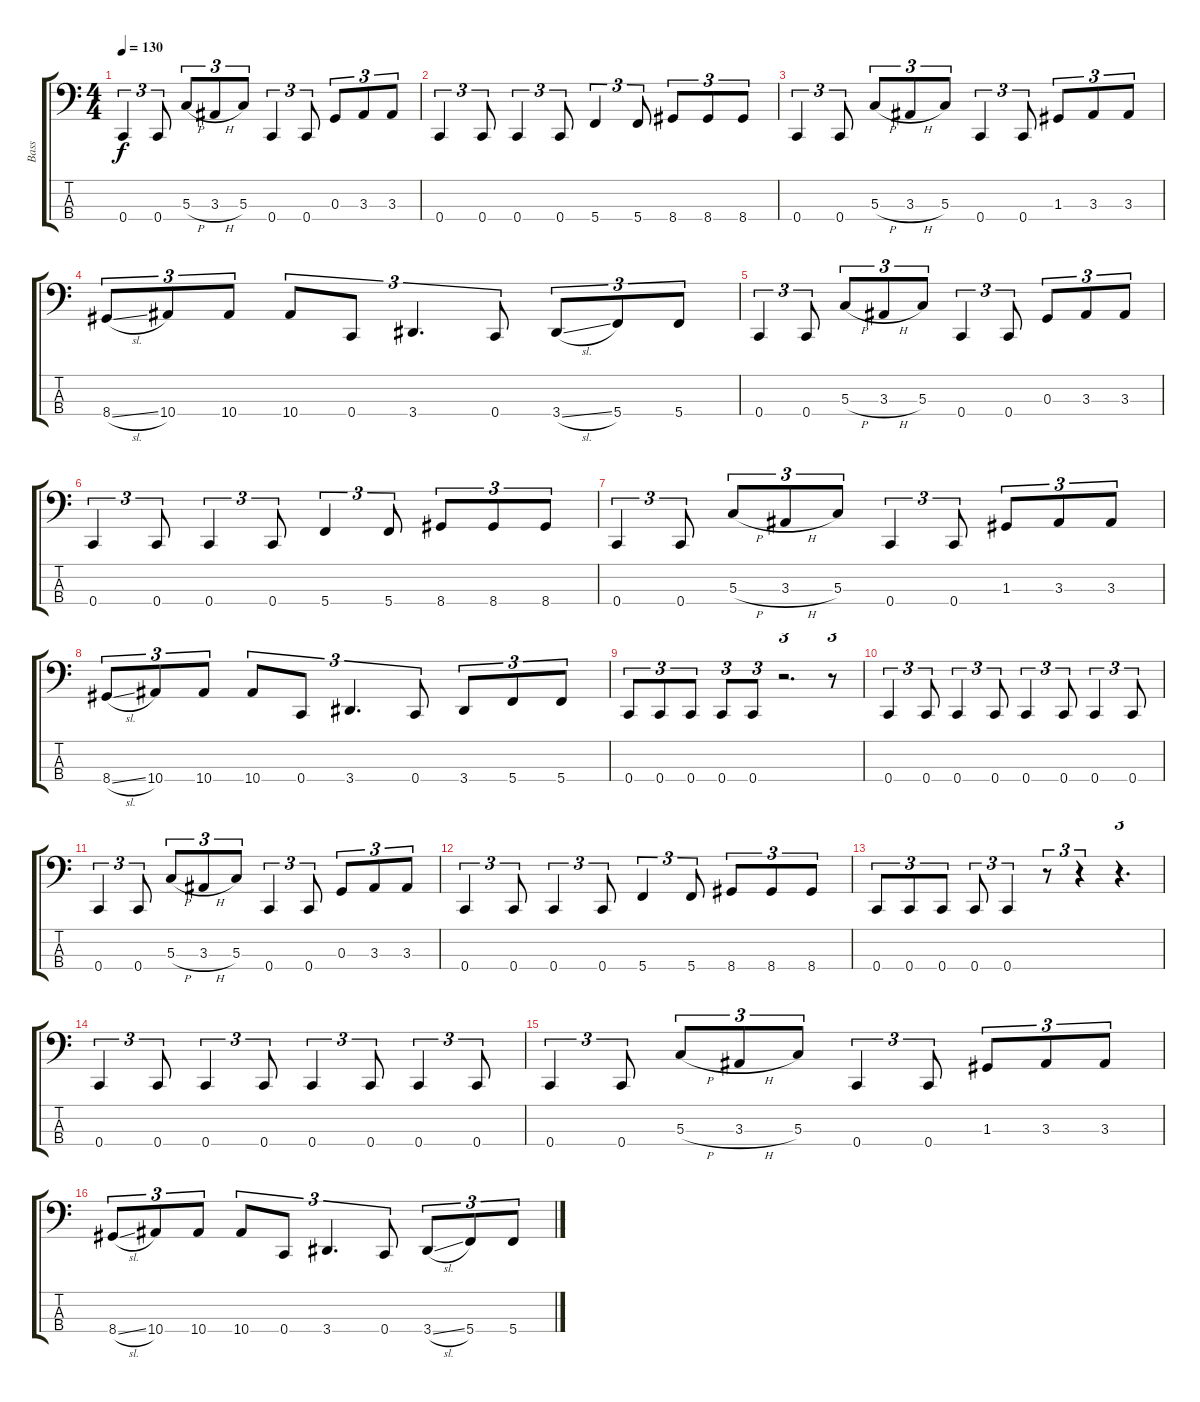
\track ("Bass" "Bass") {instrument electricbasspick}
\staff {score tabs}
\tuning (F2 C2 G1 C1) {hide}
\ts (4 4)
\tempo 130
\clef f4
\ks c
0.4.4{tu (3 2) dy f} 0.4.8{tu (3 2)} 5.3{h}.8{tu (3 2)} 3.3{h}.8{tu (3 2)} 5.3.8{tu (3 2)} 0.4.4{tu (3 2)} 0.4.8{tu (3 2)} 0.3.8{tu (3 2)} 3.3.8{tu (3 2)} 3.3.8{tu (3 2)} |
0.4.4{tu (3 2)} 0.4.8{tu (3 2)} 0.4.4{tu (3 2)} 0.4.8{tu (3 2)} 5.4.4{tu (3 2)} 5.4.8{tu (3 2)} 8.4.8{tu (3 2)} 8.4.8{tu (3 2)} 8.4.8{tu (3 2)} |
0.4.4{tu (3 2)} 0.4.8{tu (3 2)} 5.3{h}.8{tu (3 2)} 3.3{h}.8{tu (3 2)} 5.3.8{tu (3 2)} 0.4.4{tu (3 2)} 0.4.8{tu (3 2)} 1.3.8{tu (3 2)} 3.3.8{tu (3 2)} 3.3.8{tu (3 2)} |
8.4{sl}.8{tu (3 2)} 10.4.8{tu (3 2)} 10.4.8{tu (3 2)} 10.4.8{tu (3 2)} 0.4.8{tu (3 2)} 3.4.4{d tu (3 2)} 0.4.8{tu (3 2)} 3.4{sl}.8{tu (3 2)} 5.4.8{tu (3 2)} 5.4.8{tu (3 2)} |
0.4.4{tu (3 2)} 0.4.8{tu (3 2)} 5.3{h}.8{tu (3 2)} 3.3{h}.8{tu (3 2)} 5.3.8{tu (3 2)} 0.4.4{tu (3 2)} 0.4.8{tu (3 2)} 0.3.8{tu (3 2)} 3.3.8{tu (3 2)} 3.3.8{tu (3 2)} |
0.4.4{tu (3 2)} 0.4.8{tu (3 2)} 0.4.4{tu (3 2)} 0.4.8{tu (3 2)} 5.4.4{tu (3 2)} 5.4.8{tu (3 2)} 8.4.8{tu (3 2)} 8.4.8{tu (3 2)} 8.4.8{tu (3 2)} |
0.4.4{tu (3 2)} 0.4.8{tu (3 2)} 5.3{h}.8{tu (3 2)} 3.3{h}.8{tu (3 2)} 5.3.8{tu (3 2)} 0.4.4{tu (3 2)} 0.4.8{tu (3 2)} 1.3.8{tu (3 2)} 3.3.8{tu (3 2)} 3.3.8{tu (3 2)} |
8.4{sl}.8{tu (3 2)} 10.4.8{tu (3 2)} 10.4.8{tu (3 2)} 10.4.8{tu (3 2)} 0.4.8{tu (3 2)} 3.4.4{d tu (3 2)} 0.4.8{tu (3 2)} 3.4.8{tu (3 2)} 5.4.8{tu (3 2)} 5.4.8{tu (3 2)} |
0.4.8{tu (3 2)} 0.4.8{tu (3 2)} 0.4.8{tu (3 2)} 0.4.8{tu (3 2)} 0.4.8{tu (3 2)} r.2{d tu (3 2)} r.8{tu (3 2)} |
0.4.4{tu (3 2)} 0.4.8{tu (3 2)} 0.4.4{tu (3 2)} 0.4.8{tu (3 2)} 0.4.4{tu (3 2)} 0.4.8{tu (3 2)} 0.4.4{tu (3 2)} 0.4.8{tu (3 2)} |
0.4.4{tu (3 2)} 0.4.8{tu (3 2)} 5.3{h}.8{tu (3 2)} 3.3{h}.8{tu (3 2)} 5.3.8{tu (3 2)} 0.4.4{tu (3 2)} 0.4.8{tu (3 2)} 0.3.8{tu (3 2)} 3.3.8{tu (3 2)} 3.3.8{tu (3 2)} |
0.4.4{tu (3 2)} 0.4.8{tu (3 2)} 0.4.4{tu (3 2)} 0.4.8{tu (3 2)} 5.4.4{tu (3 2)} 5.4.8{tu (3 2)} 8.4.8{tu (3 2)} 8.4.8{tu (3 2)} 8.4.8{tu (3 2)} |
0.4.8{tu (3 2)} 0.4.8{tu (3 2)} 0.4.8{tu (3 2)} 0.4.8{tu (3 2)} 0.4.4{tu (3 2)} r.8{tu (3 2)} r.4{tu (3 2)} r.4{d tu (3 2)} |
0.4.4{tu (3 2)} 0.4.8{tu (3 2)} 0.4.4{tu (3 2)} 0.4.8{tu (3 2)} 0.4.4{tu (3 2)} 0.4.8{tu (3 2)} 0.4.4{tu (3 2)} 0.4.8{tu (3 2)} |
0.4.4{tu (3 2)} 0.4.8{tu (3 2)} 5.3{h}.8{tu (3 2)} 3.3{h}.8{tu (3 2)} 5.3.8{tu (3 2)} 0.4.4{tu (3 2)} 0.4.8{tu (3 2)} 1.3.8{tu (3 2)} 3.3.8{tu (3 2)} 3.3.8{tu (3 2)} |
8.4{sl}.8{tu (3 2)} 10.4.8{tu (3 2)} 10.4.8{tu (3 2)} 10.4.8{tu (3 2)} 0.4.8{tu (3 2)} 3.4.4{d tu (3 2)} 0.4.8{tu (3 2)} 3.4{sl}.8{tu (3 2)} 5.4.8{tu (3 2)} 5.4.8{tu (3 2)}
